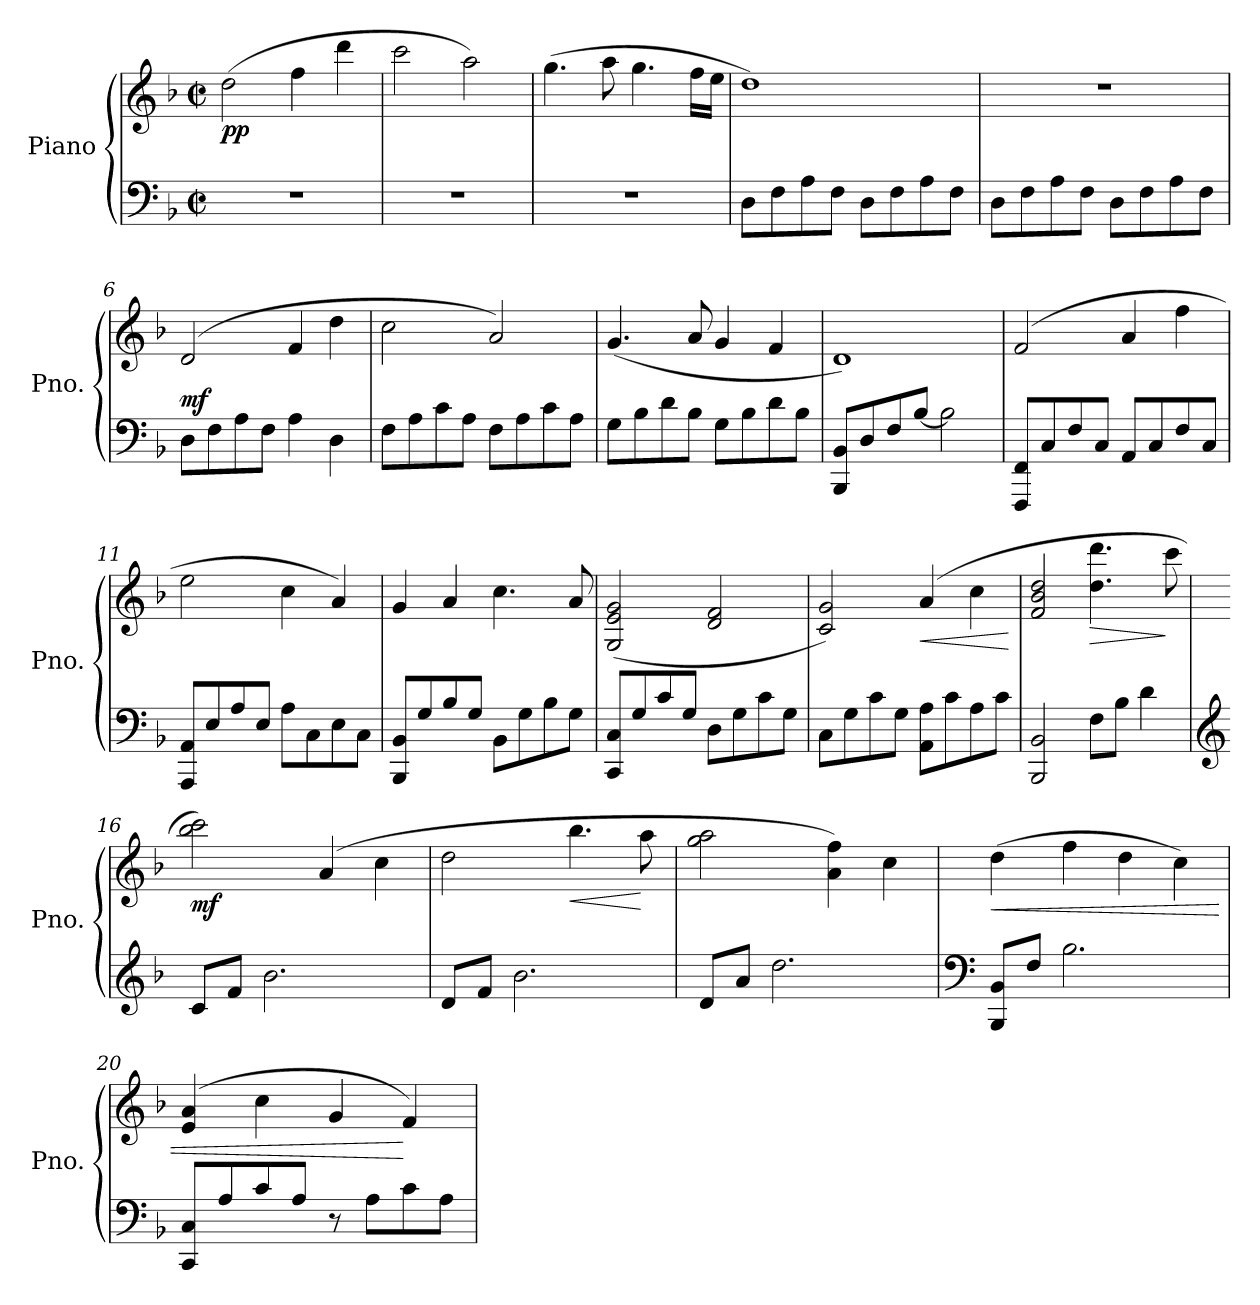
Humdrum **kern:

**kern	**kern	**dynam
*part1	*part1	*part1
*staff2	*staff1	*staff1/2
*I"Piano	*	*
*I'Pno.	*	*
*clefF4	*clefG2	*
*k[b-]	*k[b-]	*
*M2/2	*M2/2	*
*met(c|)	*met(c|)	*
*MM80	*MM80	*
=1	=1	=1
!	!	!LO:DY:b
1r	(2dd\	pp
.	4ff\	.
.	4ddd\	.
=2	=2	=2
1r	2ccc\	.
.	2aa\)	.
=3	=3	=3
1r	(4.gg\	.
.	8aa\	.
.	4.gg\	.
.	16ff\LL	.
.	16ee\JJ	.
=4	=4	=4
8D\L	1dd)	.
8F\	.	.
8A\	.	.
8F\J	.	.
8D\L	.	.
8F\	.	.
8A\	.	.
8F\J	.	.
=5	=5	=5
8D\L	1r	.
8F\	.	.
8A\	.	.
8F\J	.	.
8D\L	.	.
8F\	.	.
8A\	.	.
8F\J	.	.
=6	=6	=6
!	!	!LO:DY:a=2
8D\L	(2d/	mf
8F\	.	.
8A\	.	.
8F\J	.	.
4A\	4f/	.
4D\	4dd\	.
!!LO:LB:g=z
=7	=7	=7
8F\L	2cc\	.
8A\	.	.
8c\	.	.
8A\J	.	.
8F\L	2a/)	.
8A\	.	.
8c\	.	.
8A\J	.	.
=8	=8	=8
8G\L	(4.g/	.
8B-\	.	.
8d\	.	.
8B-\J	8a/	.
8G\L	4g/	.
8B-\	.	.
8d\	4f/	.
8B-\J	.	.
=9	=9	=9
8BBB-/ 8BB-/L	1d)	.
8D/	.	.
8F/	.	.
[8B-/J	.	.
2B-\]	.	.
=10	=10	=10
8FFF/ 8FF/L	(2f/	.
8C/	.	.
8F/	.	.
8C/J	.	.
8AA/L	4a/	.
8C/	.	.
8F/	4ff\	.
8C/J	.	.
=11	=11	=11
8AAA/ 8AA/L	2ee\	.
8E/	.	.
8A/	.	.
8E/J	.	.
8A\L	4cc\	.
8C\	.	.
8E\	4a/)	.
8C\J	.	.
!!LO:LB:g=z
=12	=12	=12
8BBB-/ 8BB-/L	4g/	.
8G/	.	.
8B-/	4a/	.
8G/J	.	.
8BB-\L	4.cc\	.
8G\	.	.
8B-\	.	.
8G\J	8a/	.
=13	=13	=13
8CC/ 8C/L	(2G/ 2e/ 2g/	.
8G/	.	.
8c/	.	.
8G/J	.	.
8D\L	2d/ 2f/	.
8G\	.	.
8c\	.	.
8G\J	.	.
=14	=14	=14
8C\L	2c/ 2g/)	.
8G\	.	.
8c\	.	.
8G\J	.	.
!	!	!LO:HP:b
8AA\ 8A\L	(4a/	<
8c\	.	.
8A\	4cc\	.
8c\J	.	.
.	.	[
=15	=15	=15
2BBB-/ 2BB-/	2f/ 2b-/ 2dd/	.
!	!	!LO:HP:b
8F\L	4.dd\ 4.ddd\	>
8B-\J	.	.
4d\	.	.
.	8ccc\	]
=16	=16	=16
*clefG2	*	*
!	!	!LO:DY:b
8c/L	2bb-\ 2ccc\)	mf
8f/J	.	.
2.b-\	.	.
.	(4a/	.
.	4cc\	.
=17	=17	=17
8d/L	2dd\	.
8f/J	.	.
2.b-\	.	.
!	!	!LO:HP:b
.	4.bb-\	<
.	8aa\	[
!!LO:LB:g=z
=18	=18	=18
8d/L	2gg\ 2aa\	.
8a/J	.	.
2.dd\	.	.
.	4a\ 4ff\)	.
.	4cc\	.
=19	=19	=19
*clefF4	*	*
!	!	!LO:HP:b
8BBB-/ 8BB-/L	(4dd\	<
8F/J	.	.
2.B-\	4ff\	.
.	4dd\	.
.	4cc\)	.
=20	=20	=20
8CC/ 8C/L	(4e/ 4a/	.
8A/	.	.
8c/	4cc\	.
8A/J	.	.
8r	4g/	.
8A\L	.	.
8c\	4f/)	[
8A\J	.	.
=	=	=
*-	*-	*-
